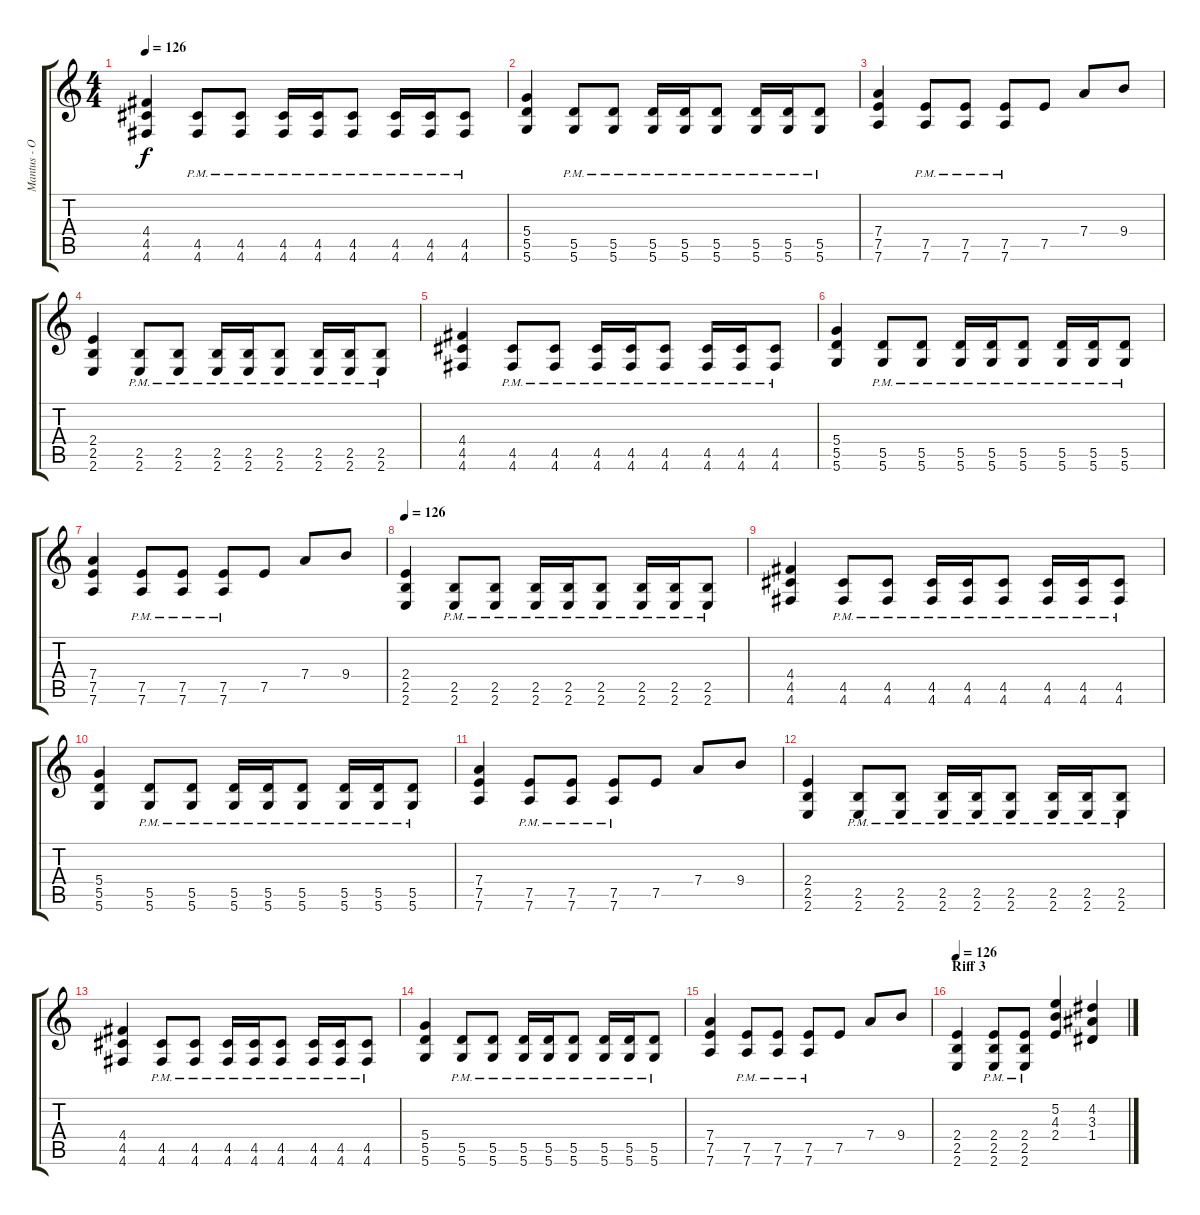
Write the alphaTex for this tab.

\track ("Mantus - Overdub" "Mantus - O") {instrument overdrivenguitar}
\staff {score tabs}
\tuning (E4 B3 G3 D3 A2 D2) {hide}
\ts (4 4)
\tempo 126
\clef g2
\ks c
(4.4 4.5 4.6).4{dy f} (4.5{pm} 4.6{pm}).8 (4.5{pm} 4.6{pm}).8 (4.5{pm} 4.6{pm}).16 (4.5{pm} 4.6{pm}).16 (4.5{pm} 4.6{pm}).8 (4.5{pm} 4.6{pm}).16 (4.5{pm} 4.6{pm}).16 (4.5{pm} 4.6{pm}).8 |
(5.4 5.5 5.6).4 (5.5{pm} 5.6{pm}).8 (5.5{pm} 5.6{pm}).8 (5.5{pm} 5.6{pm}).16 (5.5{pm} 5.6{pm}).16 (5.5{pm} 5.6{pm}).8 (5.5{pm} 5.6{pm}).16 (5.5{pm} 5.6{pm}).16 (5.5{pm} 5.6{pm}).8 |
(7.4 7.5 7.6).4 (7.5{pm} 7.6{pm}).8 (7.5{pm} 7.6{pm}).8 (7.5{pm} 7.6{pm}).8 7.5.8 7.4.8 9.4.8 |
(2.4 2.5 2.6).4 (2.5{pm} 2.6{pm}).8 (2.5{pm} 2.6{pm}).8 (2.5{pm} 2.6{pm}).16 (2.5{pm} 2.6{pm}).16 (2.5{pm} 2.6{pm}).8 (2.5{pm} 2.6{pm}).16 (2.5{pm} 2.6{pm}).16 (2.5{pm} 2.6{pm}).8 |
(4.4 4.5 4.6).4 (4.5{pm} 4.6{pm}).8 (4.5{pm} 4.6{pm}).8 (4.5{pm} 4.6{pm}).16 (4.5{pm} 4.6{pm}).16 (4.5{pm} 4.6{pm}).8 (4.5{pm} 4.6{pm}).16 (4.5{pm} 4.6{pm}).16 (4.5{pm} 4.6{pm}).8 |
(5.4 5.5 5.6).4 (5.5{pm} 5.6{pm}).8 (5.5{pm} 5.6{pm}).8 (5.5{pm} 5.6{pm}).16 (5.5{pm} 5.6{pm}).16 (5.5{pm} 5.6{pm}).8 (5.5{pm} 5.6{pm}).16 (5.5{pm} 5.6{pm}).16 (5.5{pm} 5.6{pm}).8 |
(7.4 7.5 7.6).4 (7.5{pm} 7.6{pm}).8 (7.5{pm} 7.6{pm}).8 (7.5{pm} 7.6{pm}).8 7.5.8 7.4.8 9.4.8 |
\section ("" "")
\tempo 126
(2.4 2.5 2.6).4{volume 12 balance 13 instrument overdrivenguitar} (2.5{pm} 2.6{pm}).8 (2.5{pm} 2.6{pm}).8 (2.5{pm} 2.6{pm}).16 (2.5{pm} 2.6{pm}).16 (2.5{pm} 2.6{pm}).8 (2.5{pm} 2.6{pm}).16 (2.5{pm} 2.6{pm}).16 (2.5{pm} 2.6{pm}).8 |
(4.4 4.5 4.6).4 (4.5{pm} 4.6{pm}).8 (4.5{pm} 4.6{pm}).8 (4.5{pm} 4.6{pm}).16 (4.5{pm} 4.6{pm}).16 (4.5{pm} 4.6{pm}).8 (4.5{pm} 4.6{pm}).16 (4.5{pm} 4.6{pm}).16 (4.5{pm} 4.6{pm}).8 |
(5.4 5.5 5.6).4 (5.5{pm} 5.6{pm}).8 (5.5{pm} 5.6{pm}).8 (5.5{pm} 5.6{pm}).16 (5.5{pm} 5.6{pm}).16 (5.5{pm} 5.6{pm}).8 (5.5{pm} 5.6{pm}).16 (5.5{pm} 5.6{pm}).16 (5.5{pm} 5.6{pm}).8 |
(7.4 7.5 7.6).4 (7.5{pm} 7.6{pm}).8 (7.5{pm} 7.6{pm}).8 (7.5{pm} 7.6{pm}).8 7.5.8 7.4.8 9.4.8 |
(2.4 2.5 2.6).4 (2.5{pm} 2.6{pm}).8 (2.5{pm} 2.6{pm}).8 (2.5{pm} 2.6{pm}).16 (2.5{pm} 2.6{pm}).16 (2.5{pm} 2.6{pm}).8 (2.5{pm} 2.6{pm}).16 (2.5{pm} 2.6{pm}).16 (2.5{pm} 2.6{pm}).8 |
(4.4 4.5 4.6).4 (4.5{pm} 4.6{pm}).8 (4.5{pm} 4.6{pm}).8 (4.5{pm} 4.6{pm}).16 (4.5{pm} 4.6{pm}).16 (4.5{pm} 4.6{pm}).8 (4.5{pm} 4.6{pm}).16 (4.5{pm} 4.6{pm}).16 (4.5{pm} 4.6{pm}).8 |
(5.4 5.5 5.6).4 (5.5{pm} 5.6{pm}).8 (5.5{pm} 5.6{pm}).8 (5.5{pm} 5.6{pm}).16 (5.5{pm} 5.6{pm}).16 (5.5{pm} 5.6{pm}).8 (5.5{pm} 5.6{pm}).16 (5.5{pm} 5.6{pm}).16 (5.5{pm} 5.6{pm}).8 |
(7.4 7.5 7.6).4 (7.5{pm} 7.6{pm}).8 (7.5{pm} 7.6{pm}).8 (7.5{pm} 7.6{pm}).8 7.5.8 7.4.8 9.4.8 |
\section ("" "Riff 3")
\tempo 126
(2.4 2.5 2.6).4{volume 12 balance 13 instrument overdrivenguitar} (2.4{pm} 2.5{pm} 2.6{pm}).8 (2.4{pm} 2.5{pm} 2.6{pm}).8 (5.2 4.3 2.4).4 (4.2 3.3 1.4).4
